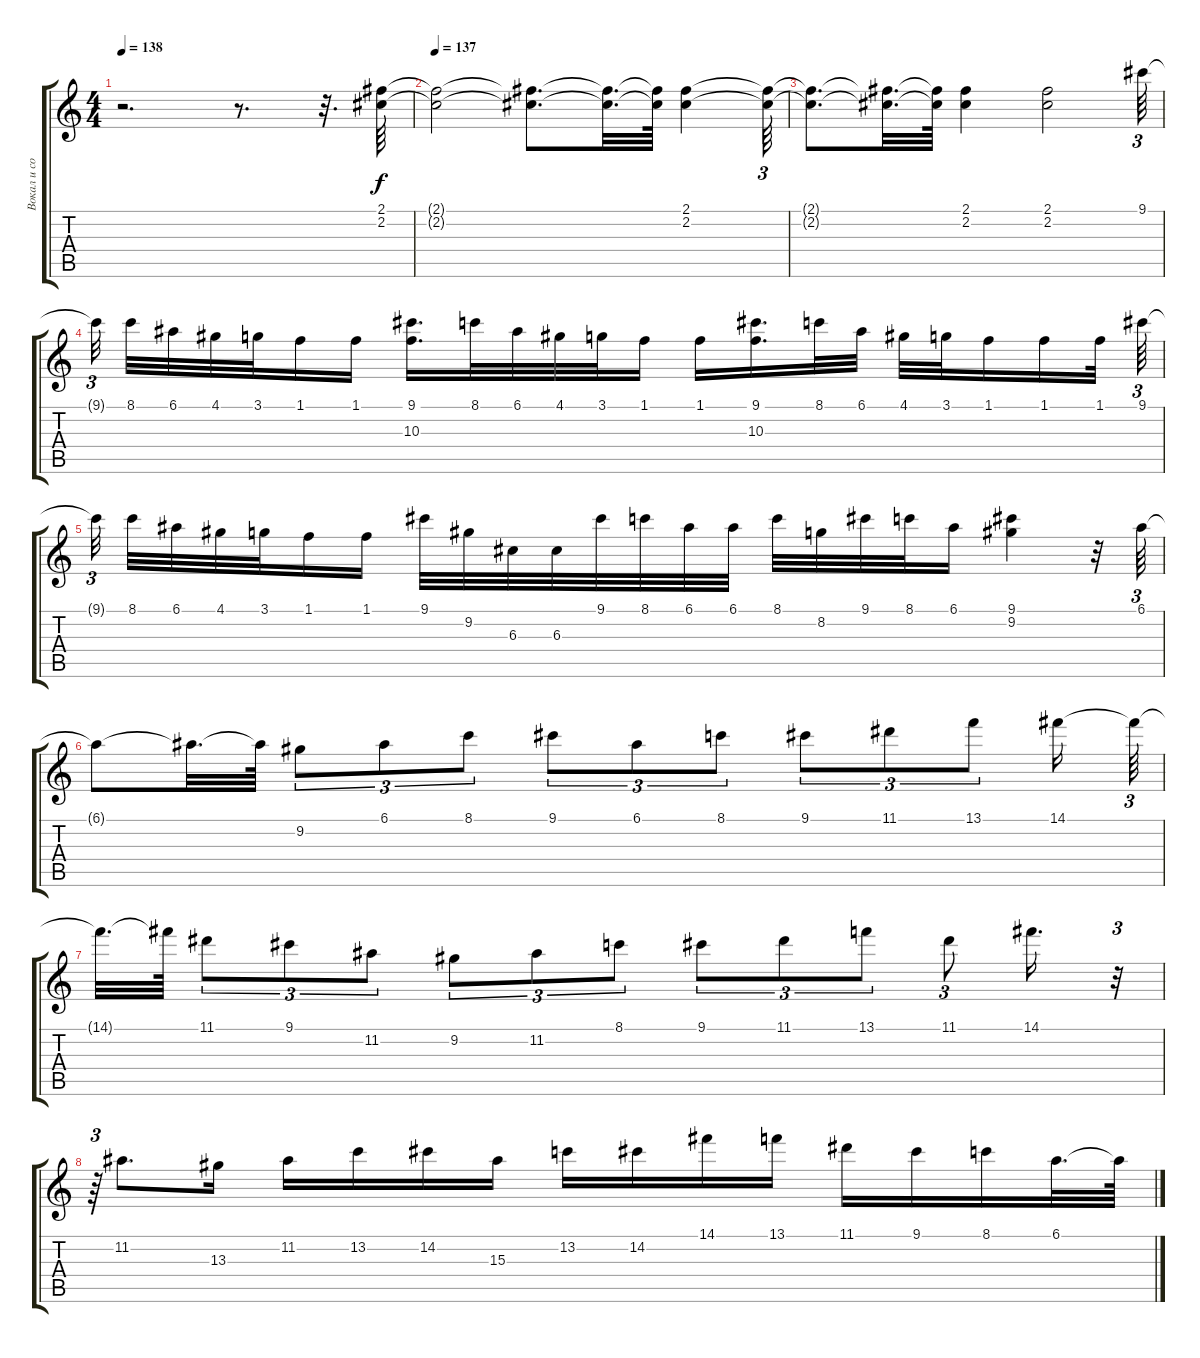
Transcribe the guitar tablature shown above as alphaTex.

\track ("Вокал и соло" "Вокал и со") {instrument overdrivenguitar}
\staff {score tabs}
\tuning (E4 B3 G3 D3 A2 E2) {hide}
\ts (4 4)
\tempo 138
\clef g2
\ks c
r.2{d dy f} r.8{d} r.32{d} (2.1 2.2).64{instrument overdrivenguitar} |
\tempo 137
(2.1{t} 2.2{t}).2 (2.1{t} 2.2{t}).8{d} (2.1{t} 2.2{t}).32{d} (2.1{t} 2.2{t}).64 (2.1 2.2).4 (2.1{t} 2.2{t}).64{tu (3 2)} |
(2.1{t} 2.2{t}).8{d} (2.1{t} 2.2{t}).32{d} (2.1{t} 2.2{t}).64 (2.1 2.2).4 (2.1 2.2).2 9.1.64{tu (3 2)} |
9.1{t}.32{tu (3 2) beam splitsecondary} 8.1.32 6.1.32 4.1.32 3.1.32 1.1.16 1.1.16 (9.1 10.3).16{d} 8.1.32 6.1.32 4.1.32 3.1.32 1.1.16 1.1.16 (9.1 10.3).16{d} 8.1.32 6.1.32 4.1.32 3.1.32 1.1.16 1.1.16 1.1.32 9.1.64{tu (3 2)} |
9.1{t}.32{tu (3 2) beam splitsecondary} 8.1.32 6.1.32 4.1.32 3.1.32 1.1.16 1.1.16 9.1.32 9.2.32 6.3.32 6.3.32 9.1.32 8.1.32 6.1.32 6.1.32 8.1.32 8.2.32 9.1.32 8.1.32 6.1.16 (9.1 9.2).4 r.32 6.1.64{tu (3 2)} |
6.1{t}.8 6.1{t}.32{d} 6.1{t}.64 9.2.8{tu (3 2)} 6.1.8{tu (3 2)} 8.1.8{tu (3 2)} 9.1.8{tu (3 2)} 6.1.8{tu (3 2)} 8.1.8{tu (3 2)} 9.1.8{tu (3 2)} 11.1.8{tu (3 2)} 13.1.8{tu (3 2)} 14.1.16 14.1{t}.64{tu (3 2)} |
14.1{t}.32{d} 14.1{t}.64 11.1.8{tu (3 2)} 9.1.8{tu (3 2)} 11.2.8{tu (3 2)} 9.2.8{tu (3 2)} 11.2.8{tu (3 2)} 8.1.8{tu (3 2)} 9.1.8{tu (3 2)} 11.1.8{tu (3 2)} 13.1.8{tu (3 2)} 11.1.8{tu (3 2)} 14.1.16{d} r.32{tu (3 2)} |
r.64{tu (3 2)} 11.2.8{d} 13.3.16 11.2.16 13.2.16 14.2.16 15.3.16 13.2.16 14.2.16 14.1.16 13.1.16 11.1.16 9.1.16 8.1.16 6.1.32{d} 6.1{t}.64
